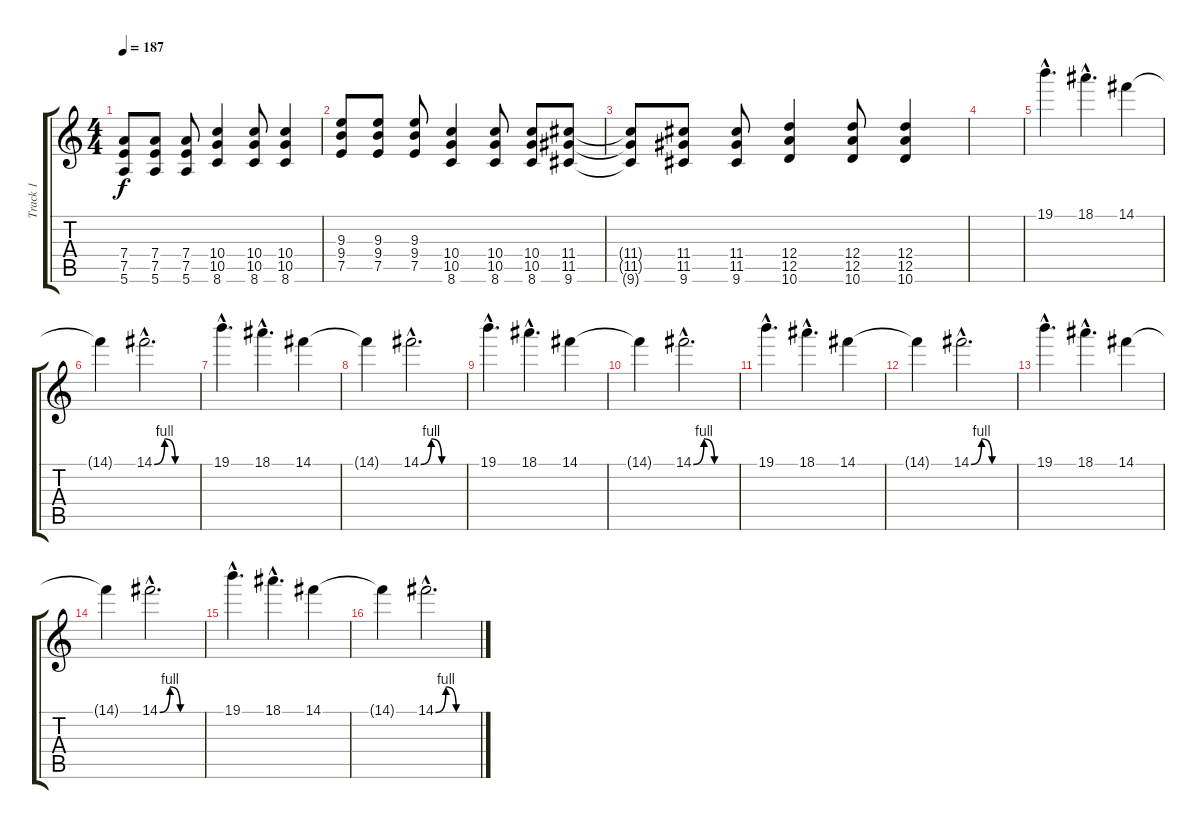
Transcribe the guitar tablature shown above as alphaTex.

\track ("Track 1" "Track 1") {instrument distortionguitar}
\staff {score tabs}
\tuning (E4 B3 G3 D3 A2 E2) {hide}
\ts (4 4)
\tempo 187
\clef g2
\ks c
(7.4{t} 7.5{t} 5.6{t}).8{dy f} (7.4 7.5 5.6).8 (7.4 7.5 5.6).8 (10.4 10.5 8.6).4 (10.4 10.5 8.6).8 (10.4 10.5 8.6).4 |
(9.3 9.4 7.5).8 (9.3 9.4 7.5).8 (9.3 9.4 7.5).8 (10.4 10.5 8.6).4 (10.4 10.5 8.6).8 (10.4 10.5 8.6).8 (11.4 11.5 9.6).8 |
(11.4{t} 11.5{t} 9.6{t}).8 (11.4 11.5 9.6).8 (11.4 11.5 9.6).8 (12.4 12.5 10.6).4 (12.4 12.5 10.6).8 (12.4 12.5 10.6).4 |
|
19.1{hac}.4{d} 18.1{hac}.4{d} 14.1.4 |
14.1{t}.4 14.1{be (custom 0 0 15 4 30 0 45 0 60 0) hac}.2{d} |
19.1{hac}.4{d} 18.1{hac}.4{d} 14.1.4 |
14.1{t}.4 14.1{be (custom 0 0 15 4 30 0 45 0 60 0) hac}.2{d} |
19.1{hac}.4{d} 18.1{hac}.4{d} 14.1.4 |
14.1{t}.4 14.1{be (custom 0 0 15 4 30 0 45 0 60 0) hac}.2{d} |
19.1{hac}.4{d} 18.1{hac}.4{d} 14.1.4 |
14.1{t}.4 14.1{be (custom 0 0 15 4 30 0 45 0 60 0) hac}.2{d} |
19.1{hac}.4{d} 18.1{hac}.4{d} 14.1.4 |
14.1{t}.4 14.1{be (custom 0 0 15 4 30 0 45 0 60 0) hac}.2{d} |
19.1{hac}.4{d} 18.1{hac}.4{d} 14.1.4 |
14.1{t}.4 14.1{be (custom 0 0 15 4 30 0 45 0 60 0) hac}.2{d}
